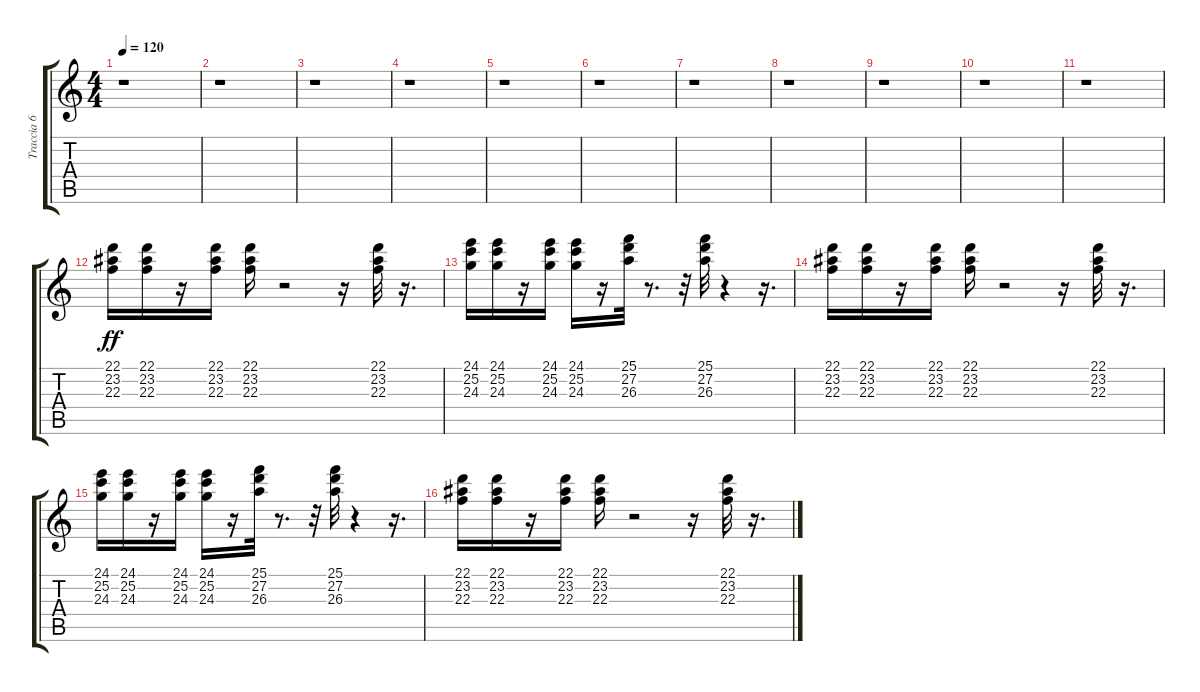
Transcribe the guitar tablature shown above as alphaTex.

\track ("Traccia 6" "Traccia 6") {instrument drawbarorgan}
\staff {score tabs}
\tuning (E4 B3 G3 D3 A2 E2) {hide}
\ts (4 4)
\tempo 120
\clef g2
\ks c
r.1{dy ff} |
r.1 |
r.1 |
r.1 |
r.1 |
r.1 |
r.1 |
r.1 |
r.1 |
r.1 |
r.1 |
(22.1 23.2 22.3).16 (22.1 23.2 22.3).16 r.16 (22.1 23.2 22.3).16 (22.1 23.2 22.3).16 r.2 r.16 (22.1 23.2 22.3).32 r.16{d} |
(24.1 25.2 24.3).16 (24.1 25.2 24.3).16 r.16 (24.1 25.2 24.3).16 (24.1 25.2 24.3).16 r.16 (25.1 27.2 26.3).32 r.8{d} r.32 (25.1 27.2 26.3).32 r.4 r.16{d} |
(22.1 23.2 22.3).16 (22.1 23.2 22.3).16 r.16 (22.1 23.2 22.3).16 (22.1 23.2 22.3).16 r.2 r.16 (22.1 23.2 22.3).32 r.16{d} |
(24.1 25.2 24.3).16 (24.1 25.2 24.3).16 r.16 (24.1 25.2 24.3).16 (24.1 25.2 24.3).16 r.16 (25.1 27.2 26.3).32 r.8{d} r.32 (25.1 27.2 26.3).32 r.4 r.16{d} |
(22.1 23.2 22.3).16 (22.1 23.2 22.3).16 r.16 (22.1 23.2 22.3).16 (22.1 23.2 22.3).16 r.2 r.16 (22.1 23.2 22.3).32 r.16{d}
